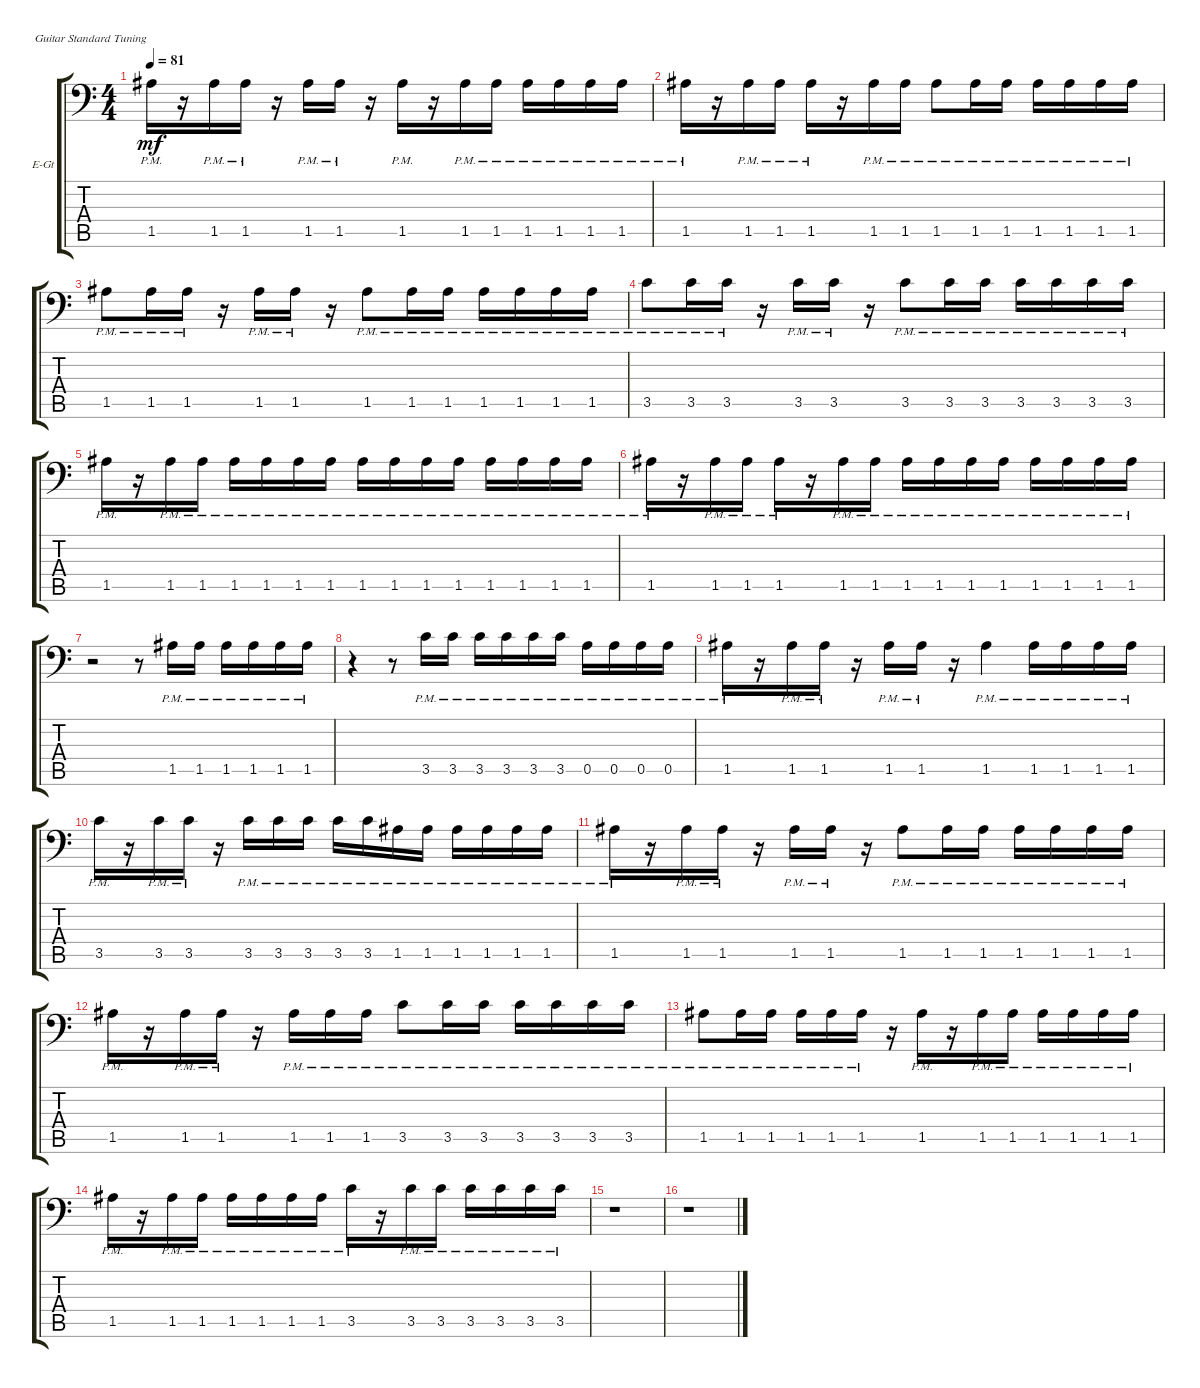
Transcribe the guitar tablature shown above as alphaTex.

\bracketExtendMode groupsimilarinstruments
\firstSystemTrackNameOrientation horizontal
\otherSystemsTrackNameOrientation horizontal
\track ("Muted Telecaster B" "E-Gt") {instrument electricguitarclean}
\staff {score tabs}
\tuning (E4 B3 G3 D3 A2 E2)
\ts (4 4)
\tempo 81
\clef f4
\scale
0.333333
\ks c
1.5{pm}.16{dy mf} r.16 1.5{pm}.16 1.5{pm}.16 r.16 1.5{pm}.16 1.5{pm}.16 r.16 1.5{pm}.16 r.16 1.5{pm}.16 1.5{pm}.16 1.5{pm}.16 1.5{pm}.16 1.5{pm}.16 1.5{pm}.16 |
\scale
0.333333 1.5{pm}.16 r.16 1.5{pm}.16 1.5{pm}.16 1.5{pm}.16 r.16 1.5{pm}.16 1.5{pm}.16 1.5{pm}.8 1.5{pm}.16 1.5{pm}.16 1.5{pm}.16 1.5{pm}.16 1.5{pm}.16 1.5{pm}.16 |
\scale
0.333333 1.5{pm}.8 1.5{pm}.16 1.5{pm}.16 r.16 1.5{pm}.16 1.5{pm}.16 r.16 1.5{pm}.8 1.5{pm}.16 1.5{pm}.16 1.5{pm}.16 1.5{pm}.16 1.5{pm}.16 1.5{pm}.16 |
\scale
0.333333 3.5{pm}.8 3.5{pm}.16 3.5{pm}.16 r.16 3.5{pm}.16 3.5{pm}.16 r.16 3.5{pm}.8 3.5{pm}.16 3.5{pm}.16 3.5{pm}.16 3.5{pm}.16 3.5{pm}.16 3.5{pm}.16 |
\scale
0.333333 1.5{pm}.16 r.16 1.5{pm}.16 1.5{pm}.16 1.5{pm}.16 1.5{pm}.16 1.5{pm}.16 1.5{pm}.16 1.5{pm}.16 1.5{pm}.16 1.5{pm}.16 1.5{pm}.16 1.5{pm}.16 1.5{pm}.16 1.5{pm}.16 1.5{pm}.16 |
\scale
0.333333 1.5{pm}.16 r.16 1.5{pm}.16 1.5{pm}.16 1.5{pm}.16 r.16 1.5{pm}.16 1.5{pm}.16 1.5{pm}.16 1.5{pm}.16 1.5{pm}.16 1.5{pm}.16 1.5{pm}.16 1.5{pm}.16 1.5{pm}.16 1.5{pm}.16 |
\scale
0.333333 r.2 r.8 1.5{pm}.16 1.5{pm}.16 1.5{pm}.16 1.5{pm}.16 1.5{pm}.16 1.5{pm}.16 |
\scale
0.333333 r.4 r.8 3.5{pm}.16 3.5{pm}.16 3.5{pm}.16 3.5{pm}.16 3.5{pm}.16 3.5{pm}.16 0.5{pm}.16 0.5{pm}.16 0.5{pm}.16 0.5{pm}.16 |
\scale
0.333333 1.5{pm}.16 r.16 1.5{pm}.16 1.5{pm}.16 r.16 1.5{pm}.16 1.5{pm}.16 r.16 1.5{pm}.4 1.5{pm}.16 1.5{pm}.16 1.5{pm}.16 1.5{pm}.16 |
\scale
0.333333 3.5{pm}.16 r.16 3.5{pm}.16 3.5{pm}.16 r.16 3.5{pm}.16 3.5{pm}.16 3.5{pm}.16 3.5{pm}.16 3.5{pm}.16 1.5{pm}.16 1.5{pm}.16 1.5{pm}.16 1.5{pm}.16 1.5{pm}.16 1.5{pm}.16 |
\scale
0.333333 1.5{pm}.16 r.16 1.5{pm}.16 1.5{pm}.16 r.16 1.5{pm}.16 1.5{pm}.16 r.16 1.5{pm}.8 1.5{pm}.16 1.5{pm}.16 1.5{pm}.16 1.5{pm}.16 1.5{pm}.16 1.5{pm}.16 |
\scale
0.333333 1.5{pm}.16 r.16 1.5{pm}.16 1.5{pm}.16 r.16 1.5{pm}.16 1.5{pm}.16 1.5{pm}.16 3.5{pm}.8 3.5{pm}.16 3.5{pm}.16 3.5{pm}.16 3.5{pm}.16 3.5{pm}.16 3.5{pm}.16 |
\scale
0.333333 1.5{pm}.8 1.5{pm}.16 1.5{pm}.16 1.5{pm}.16 1.5{pm}.16 1.5{pm}.16 r.16 1.5{pm}.16 r.16 1.5{pm}.16 1.5{pm}.16 1.5{pm}.16 1.5{pm}.16 1.5{pm}.16 1.5{pm}.16 |
\scale
0.333333 1.5{pm}.16 r.16 1.5{pm}.16 1.5{pm}.16 1.5{pm}.16 1.5{pm}.16 1.5{pm}.16 1.5{pm}.16 3.5{pm}.16 r.16 3.5{pm}.16 3.5{pm}.16 3.5{pm}.16 3.5{pm}.16 3.5{pm}.16 3.5{pm}.16 |
\scale
0.333333 r.1 |
\scale
0.333333 r.1
